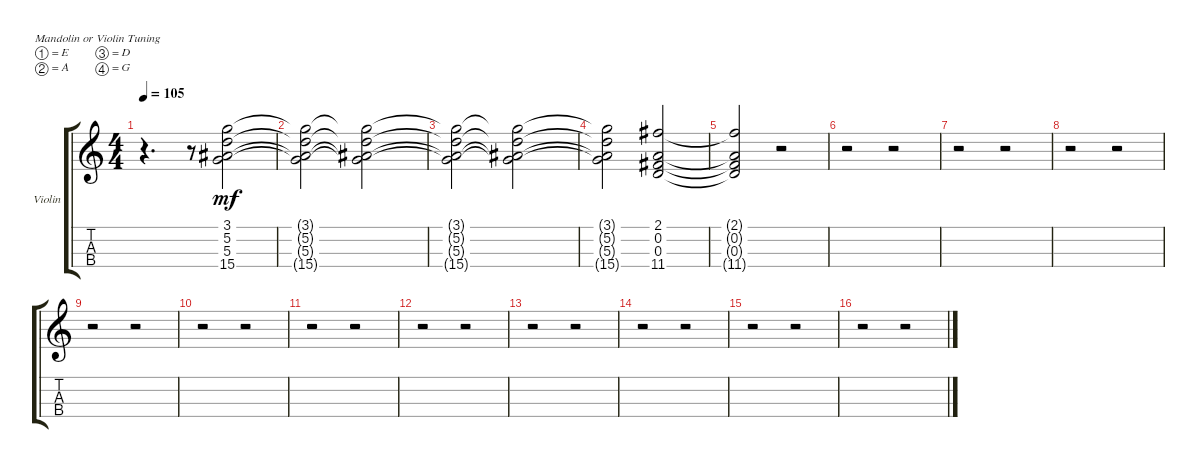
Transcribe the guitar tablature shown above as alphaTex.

\defaultSystemsLayout 4
\bracketExtendMode groupsimilarinstruments
\firstSystemTrackNameOrientation horizontal
\otherSystemsTrackNameOrientation horizontal
\track ("Violin" "Violin") {instrument violin}
\staff {score tabs}
\tuning (E5 A4 D4 G3)
\ts (4 4)
\tempo 105
\clef g2
\scale
0.333333
\ks c
r.4{d dy mf} r.8 (5.3 5.2 15.4 3.1).2 |
\scale
0.333333 (5.3{t} 5.2{t} 15.4{t} 3.1{t}).2 (5.3{t} 5.2{t} 15.4{t} 3.1{t}).2 |
\scale
0.333333 (5.3{t} 5.2{t} 15.4{t} 3.1{t}).2 (5.3{t} 5.2{t} 15.4{t} 3.1{t}).2 |
\scale
0.333333 (5.3{t} 5.2{t} 15.4{t} 3.1{t}).2 (0.3 0.2 11.4 2.1).2 |
\scale
0.333333 (0.3{t} 0.2{t} 11.4{t} 2.1{t}).2 r.2 |
\scale
0.333333 r.2 r.2 |
\scale
0.333333 r.2 r.2 |
\scale
0.333333 r.2 r.2 |
\scale
0.333333 r.2 r.2 |
\scale
0.333333 r.2 r.2 |
\scale
0.333333 r.2 r.2 |
\scale
0.333333 r.2 r.2 |
\scale
0.333333 r.2 r.2 |
\scale
0.333333 r.2 r.2 |
\scale
0.333333 r.2 r.2 |
\scale
0.333333 r.2 r.2
